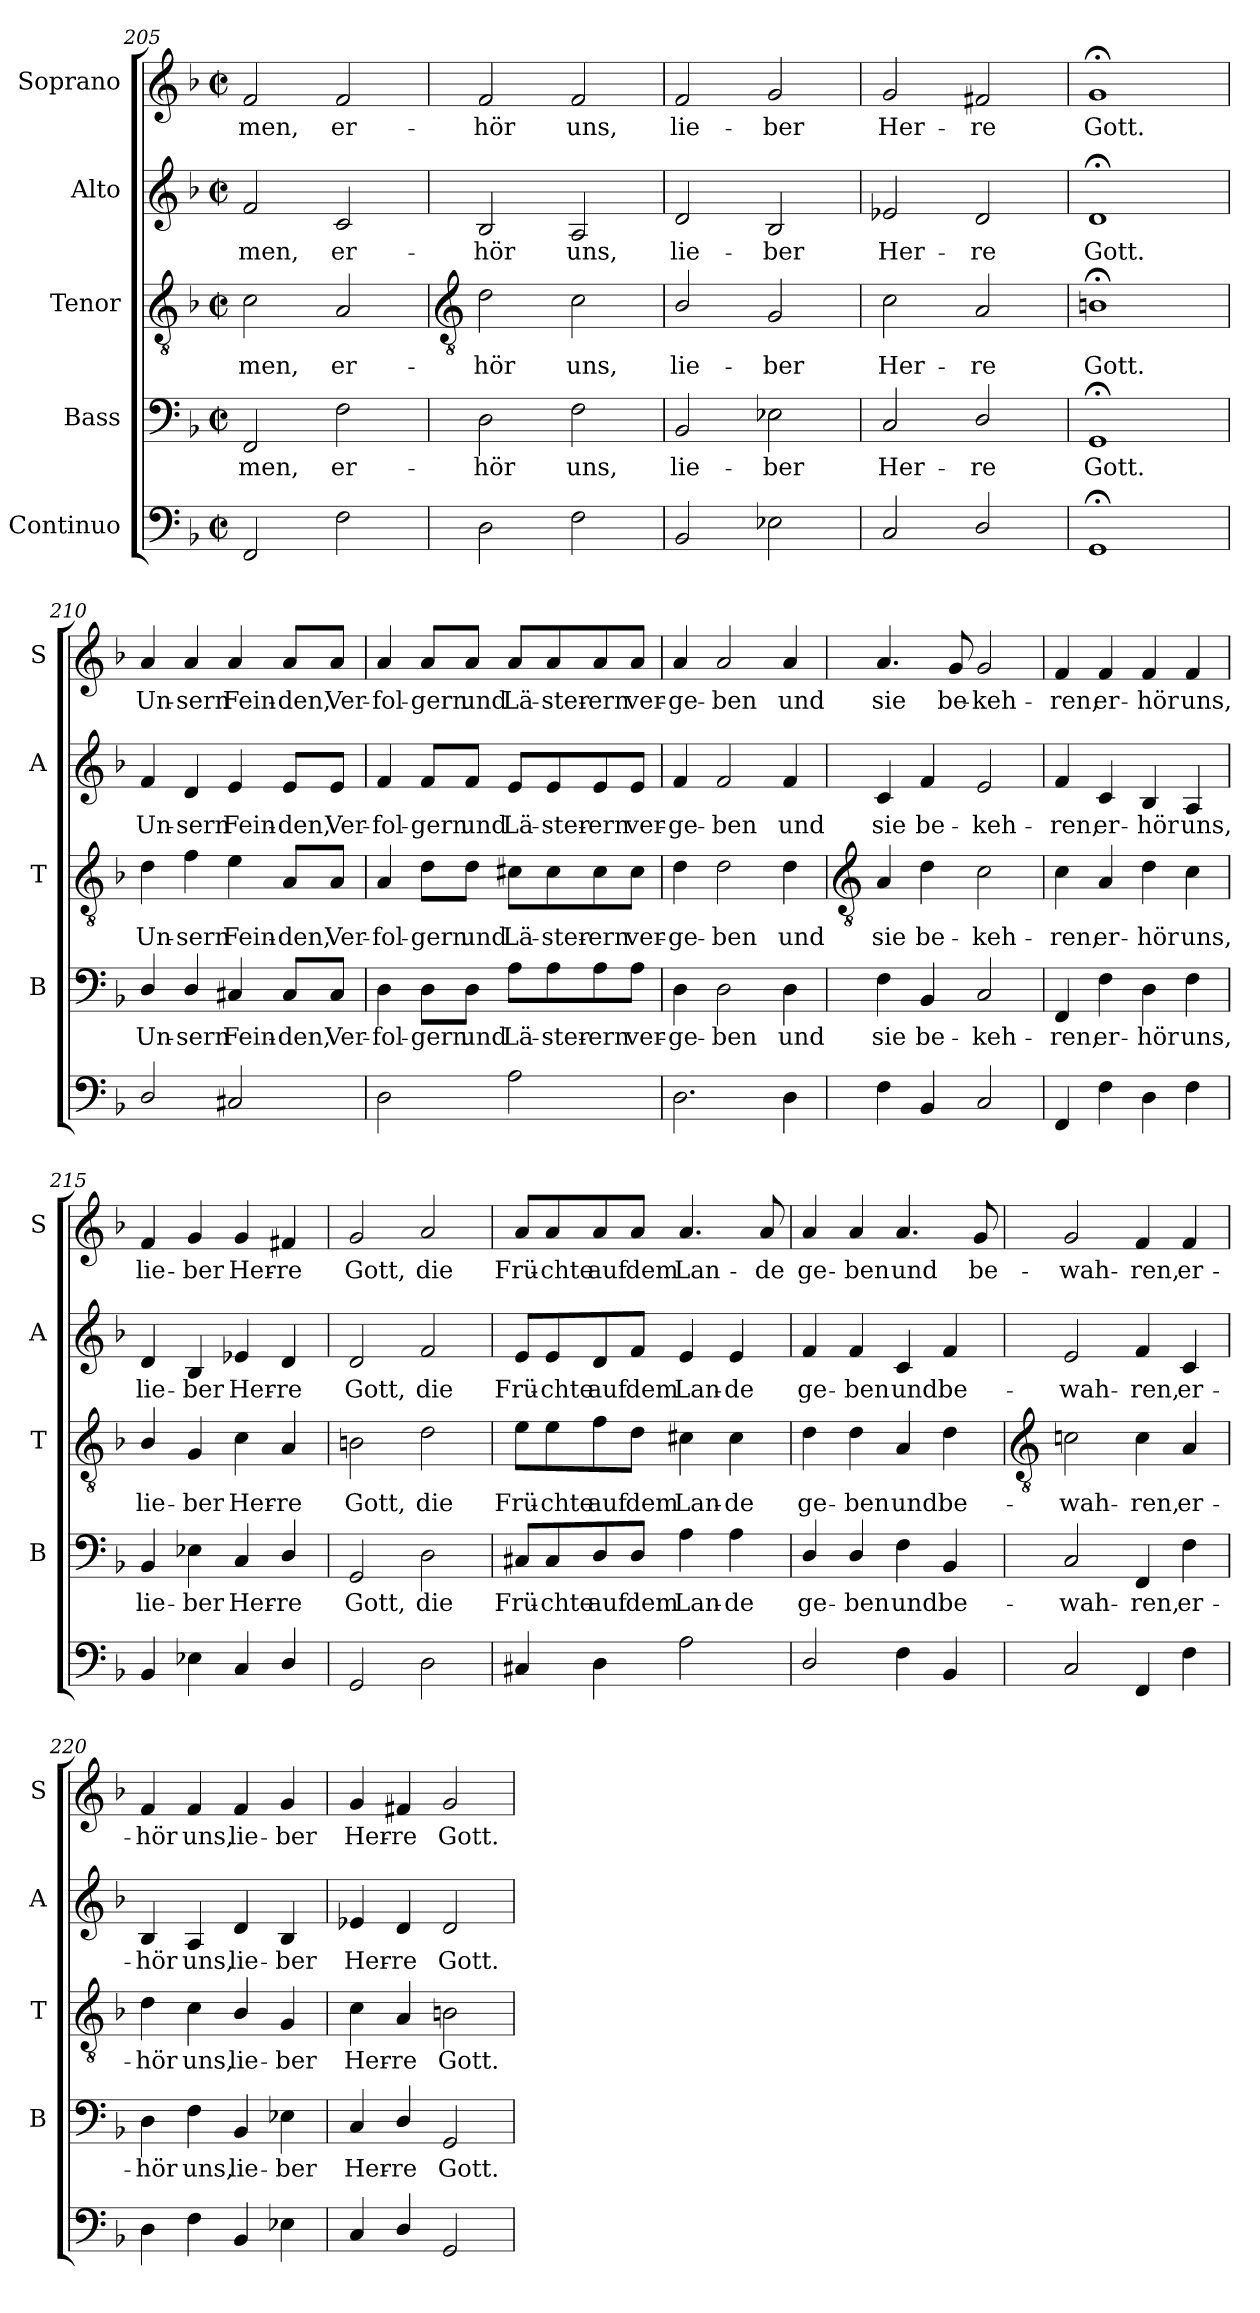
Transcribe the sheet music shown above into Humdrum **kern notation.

**kern	**kern	**text	**kern	**text	**kern	**text	**kern	**text
*part5	*part4	*part4	*part3	*part3	*part2	*part2	*part1	*part1
*staff5	*staff4	*staff4	*staff3	*staff3	*staff2	*staff2	*staff1	*staff1
*I"Continuo	*I"Bass	*	*I"Tenor	*	*I"Alto	*	*I"Soprano	*
*	*I'B	*	*I'T	*	*I'A	*	*I'S	*
*clefF4	*clefF4	*	*clefGv2	*	*clefG2	*	*clefG2	*
*k[b-]	*k[b-]	*	*k[b-]	*	*k[b-]	*	*k[b-]	*
*F:	*F:	*	*F:	*	*F:	*	*F:	*
*M2/2	*M2/2	*	*M2/2	*	*M2/2	*	*M2/2	*
*met(c|)	*met(c|)	*	*met(c|)	*	*met(c|)	*	*met(c|)	*
=205	=205	=205	=205	=205	=205	=205	=205	=205
!	!	!LO:LY:b	!	!LO:LY:b	!	!LO:LY:b	!	!LO:LY:b
2FF	2FF	-men,	2c	-men,	2f	men,	2f	-men,
!	!	!LO:LY:b	!	!LO:LY:b	!	!LO:LY:b	!	!LO:LY:b
2F	2F	er-	2A	er-	2c	er-	2f	er-
!!LO:LB:g=z
=206	=206	=206	=206	=206	=206	=206	=206	=206
*	*	*	*clefGv2	*	*	*	*	*
!	!	!LO:LY:b	!	!LO:LY:b	!	!LO:LY:b	!	!LO:LY:b
2D	2D	-hör	2d	-hör	2B-	-hör	2f	-hör
!	!	!LO:LY:b	!	!LO:LY:b	!	!LO:LY:b	!	!LO:LY:b
2F	2F	uns,	2c	uns,	2A	uns,	2f	uns,
=207	=207	=207	=207	=207	=207	=207	=207	=207
!	!	!LO:LY:b	!	!LO:LY:b	!	!LO:LY:b	!	!LO:LY:b
2BB-	2BB-	lie-	2B-/	lie-	2d	lie-	2f	lie-
!	!	!LO:LY:b	!	!LO:LY:b	!	!LO:LY:b	!	!LO:LY:b
2E-X	2E-X	-ber	2G	-ber	2B-	-ber	2g	-ber
=208	=208	=208	=208	=208	=208	=208	=208	=208
!	!	!LO:LY:b	!	!LO:LY:b	!	!LO:LY:b	!	!LO:LY:b
2C	2C	Her-	2c	Her-	2e-X	Her-	2g	Her-
!	!	!LO:LY:b	!	!LO:LY:b	!	!LO:LY:b	!	!LO:LY:b
2D/	2D/	-re	2A	-re	2d	-re	2f#X	-re
=209	=209	=209	=209	=209	=209	=209	=209	=209
!	!	!LO:LY:b	!	!LO:LY:b	!	!LO:LY:b	!	!LO:LY:b
1GG;<	1GG;<	Gott.	1Bn;<	Gott.	1d;<	Gott.	1g;<	Gott.
=210	=210	=210	=210	=210	=210	=210	=210	=210
!	!	!LO:LY:b	!	!LO:LY:b	!	!LO:LY:b	!	!LO:LY:b
2D/	4D/	Un-	4d	Un-	4f	Un-	4a	Un-
!	!	!LO:LY:b	!	!LO:LY:b	!	!LO:LY:b	!	!LO:LY:b
.	4D/	-sern	4f	-sern	4d	-sern	4a	-sern
!	!	!LO:LY:b	!	!LO:LY:b	!	!LO:LY:b	!	!LO:LY:b
2C#X	4C#X	Fein-	4e	Fein-	4e	Fein-	4a	Fein-
!	!	!LO:LY:b	!	!LO:LY:b	!	!LO:LY:b	!	!LO:LY:b
.	8C#/L	-den,	8A/L	-den,	8e/L	-den,	8a/L	-den,
!	!	!LO:LY:b	!	!LO:LY:b	!	!LO:LY:b	!	!LO:LY:b
.	8C#/J	Ver-	8A/J	Ver-	8e/J	Ver-	8a/J	Ver-
=211	=211	=211	=211	=211	=211	=211	=211	=211
!	!	!LO:LY:b	!	!LO:LY:b	!	!LO:LY:b	!	!LO:LY:b
2D	4D	-fol-	4A	-fol-	4f	-fol-	4a	-fol-
!	!	!LO:LY:b	!	!LO:LY:b	!	!LO:LY:b	!	!LO:LY:b
.	8D\L	-gern	8d\L	-gern	8f/L	-gern	8a/L	-gern
!	!	!LO:LY:b	!	!LO:LY:b	!	!LO:LY:b	!	!LO:LY:b
.	8D\J	und	8d\J	und	8f/J	und	8a/J	und
!	!	!LO:LY:b	!	!LO:LY:b	!	!LO:LY:b	!	!LO:LY:b
2A	8A\L	Lä-	8c#X\L	Lä-	8e/L	Lä-	8a/L	Lä-
!	!	!LO:LY:b	!	!LO:LY:b	!	!LO:LY:b	!	!LO:LY:b
.	8A\	-ster-	8c#\	-ster-	8e/	-ster-	8a/	-ster-
!	!	!LO:LY:b	!	!LO:LY:b	!	!LO:LY:b	!	!LO:LY:b
.	8A\	-ern	8c#\	-ern	8e/	-ern	8a/	-ern
!	!	!LO:LY:b	!	!LO:LY:b	!	!LO:LY:b	!	!LO:LY:b
.	8A\J	ver-	8c#\J	ver-	8e/J	ver-	8a/J	ver-
=212	=212	=212	=212	=212	=212	=212	=212	=212
!	!	!LO:LY:b	!	!LO:LY:b	!	!LO:LY:b	!	!LO:LY:b
2.D	4D	-ge-	4d	-ge-	4f	-ge-	4a	-ge-
!	!	!LO:LY:b	!	!LO:LY:b	!	!LO:LY:b	!	!LO:LY:b
.	2D	-ben	2d	-ben	2f	-ben	2a	-ben
!	!	!LO:LY:b	!	!LO:LY:b	!	!LO:LY:b	!	!LO:LY:b
4D	4D	und	4d	und	4f	und	4a	und
!!LO:LB:g=z
=213	=213	=213	=213	=213	=213	=213	=213	=213
*	*	*	*clefGv2	*	*	*	*	*
!	!	!LO:LY:b	!	!LO:LY:b	!	!LO:LY:b	!	!LO:LY:b
4F	4F	sie	4A	sie	4c	sie	4.a	sie
!	!	!LO:LY:b	!	!LO:LY:b	!	!LO:LY:b	!	!
4BB-	4BB-	be-	4d	be-	4f	be-	.	.
!	!	!	!	!	!	!	!	!LO:LY:b
.	.	.	.	.	.	.	8g	be-
!	!	!LO:LY:b	!	!LO:LY:b	!	!LO:LY:b	!	!LO:LY:b
2C	2C	-keh-	2c	-keh-	2e	-keh-	2g	-keh-
=214	=214	=214	=214	=214	=214	=214	=214	=214
!	!	!LO:LY:b	!	!LO:LY:b	!	!LO:LY:b	!	!LO:LY:b
4FF	4FF	-ren,	4c	-ren,	4f	-ren,	4f	-ren,
!	!	!LO:LY:b	!	!LO:LY:b	!	!LO:LY:b	!	!LO:LY:b
4F	4F	er-	4A	er-	4c	er-	4f	er-
!	!	!LO:LY:b	!	!LO:LY:b	!	!LO:LY:b	!	!LO:LY:b
4D	4D	-hör	4d	-hör	4B-	-hör	4f	-hör
!	!	!LO:LY:b	!	!LO:LY:b	!	!LO:LY:b	!	!LO:LY:b
4F	4F	uns,	4c	uns,	4A	uns,	4f	uns,
=215	=215	=215	=215	=215	=215	=215	=215	=215
!	!	!LO:LY:b	!	!LO:LY:b	!	!LO:LY:b	!	!LO:LY:b
4BB-	4BB-	lie-	4B-/	lie-	4d	lie-	4f	lie-
!	!	!LO:LY:b	!	!LO:LY:b	!	!LO:LY:b	!	!LO:LY:b
4E-X	4E-X	-ber	4G	-ber	4B-	-ber	4g	-ber
!	!	!LO:LY:b	!	!LO:LY:b	!	!LO:LY:b	!	!LO:LY:b
4C	4C	Her-	4c	Her-	4e-X	Her-	4g	Her-
!	!	!LO:LY:b	!	!LO:LY:b	!	!LO:LY:b	!	!LO:LY:b
4D/	4D/	-re	4A	-re	4d	-re	4f#X	-re
=216	=216	=216	=216	=216	=216	=216	=216	=216
!	!	!LO:LY:b	!	!LO:LY:b	!	!LO:LY:b	!	!LO:LY:b
2GG	2GG	Gott,	2Bn	Gott,	2d	Gott,	2g	Gott,
!	!	!LO:LY:b	!	!LO:LY:b	!	!LO:LY:b	!	!LO:LY:b
2D	2D	die	2d	die	2f	die	2a	die
=217	=217	=217	=217	=217	=217	=217	=217	=217
!	!	!LO:LY:b	!	!LO:LY:b	!	!LO:LY:b	!	!LO:LY:b
4C#X	8C#X/L	Frü-	8e\L	Frü-	8e/L	Frü-	8a/L	Frü-
!	!	!LO:LY:b	!	!LO:LY:b	!	!LO:LY:b	!	!LO:LY:b
.	8C#/	-chte	8e\	-chte	8e/	-chte	8a/	-chte
!	!	!LO:LY:b	!	!LO:LY:b	!	!LO:LY:b	!	!LO:LY:b
4D	8D/	auf	8f\	auf	8d/	auf	8a/	auf
!	!	!LO:LY:b	!	!LO:LY:b	!	!LO:LY:b	!	!LO:LY:b
.	8D/J	dem	8d\J	dem	8f/J	dem	8a/J	dem
!	!	!LO:LY:b	!	!LO:LY:b	!	!LO:LY:b	!	!LO:LY:b
2A	4A	Lan-	4c#X	Lan-	4e	Lan-	4.a	Lan-
!	!	!LO:LY:b	!	!LO:LY:b	!	!LO:LY:b	!	!
.	4A	-de	4c#	-de	4e	-de	.	.
!	!	!	!	!	!	!	!	!LO:LY:b
.	.	.	.	.	.	.	8a	-de
=218	=218	=218	=218	=218	=218	=218	=218	=218
!	!	!LO:LY:b	!	!LO:LY:b	!	!LO:LY:b	!	!LO:LY:b
2D/	4D/	ge-	4d	ge-	4f	ge-	4a	ge-
!	!	!LO:LY:b	!	!LO:LY:b	!	!LO:LY:b	!	!LO:LY:b
.	4D/	-ben	4d	-ben	4f	-ben	4a	-ben
!	!	!LO:LY:b	!	!LO:LY:b	!	!LO:LY:b	!	!LO:LY:b
4F	4F	und	4A	und	4c	und	4.a	und
!	!	!LO:LY:b	!	!LO:LY:b	!	!LO:LY:b	!	!
4BB-	4BB-	be-	4d	be-	4f	be-	.	.
!	!	!	!	!	!	!	!	!LO:LY:b
.	.	.	.	.	.	.	8g	be-
!!LO:LB:g=z
=219	=219	=219	=219	=219	=219	=219	=219	=219
*	*	*	*clefGv2	*	*	*	*	*
!	!	!LO:LY:b	!	!LO:LY:b	!	!LO:LY:b	!	!LO:LY:b
2C	2C	-wah-	2cn	-wah-	2e	-wah-	2g	-wah-
!	!	!LO:LY:b	!	!LO:LY:b	!	!LO:LY:b	!	!LO:LY:b
4FF	4FF	-ren,	4c	-ren,	4f	-ren,	4f	-ren,
!	!	!LO:LY:b	!	!LO:LY:b	!	!LO:LY:b	!	!LO:LY:b
4F	4F	er-	4A	er-	4c	er-	4f	er-
=220	=220	=220	=220	=220	=220	=220	=220	=220
!	!	!LO:LY:b	!	!LO:LY:b	!	!LO:LY:b	!	!LO:LY:b
4D	4D	-hör	4d	-hör	4B-	-hör	4f	-hör
!	!	!LO:LY:b	!	!LO:LY:b	!	!LO:LY:b	!	!LO:LY:b
4F	4F	uns,	4c	uns,	4A	uns,	4f	uns,
!	!	!LO:LY:b	!	!LO:LY:b	!	!LO:LY:b	!	!LO:LY:b
4BB-	4BB-	lie-	4B-/	lie-	4d	lie-	4f	lie-
!	!	!LO:LY:b	!	!LO:LY:b	!	!LO:LY:b	!	!LO:LY:b
4E-X	4E-X	-ber	4G	-ber	4B-	-ber	4g	-ber
=221	=221	=221	=221	=221	=221	=221	=221	=221
!	!	!LO:LY:b	!	!LO:LY:b	!	!LO:LY:b	!	!LO:LY:b
4C	4C	Her-	4c	Her-	4e-X	Her-	4g	Her-
!	!	!LO:LY:b	!	!LO:LY:b	!	!LO:LY:b	!	!LO:LY:b
4D/	4D/	-re	4A	-re	4d	-re	4f#X	-re
!	!	!LO:LY:b	!	!LO:LY:b	!	!LO:LY:b	!	!LO:LY:b
2GG	2GG	Gott.	2Bn	Gott.	2d	Gott.	2g	Gott.
=	=	=	=	=	=	=	=	=
*-	*-	*-	*-	*-	*-	*-	*-	*-
